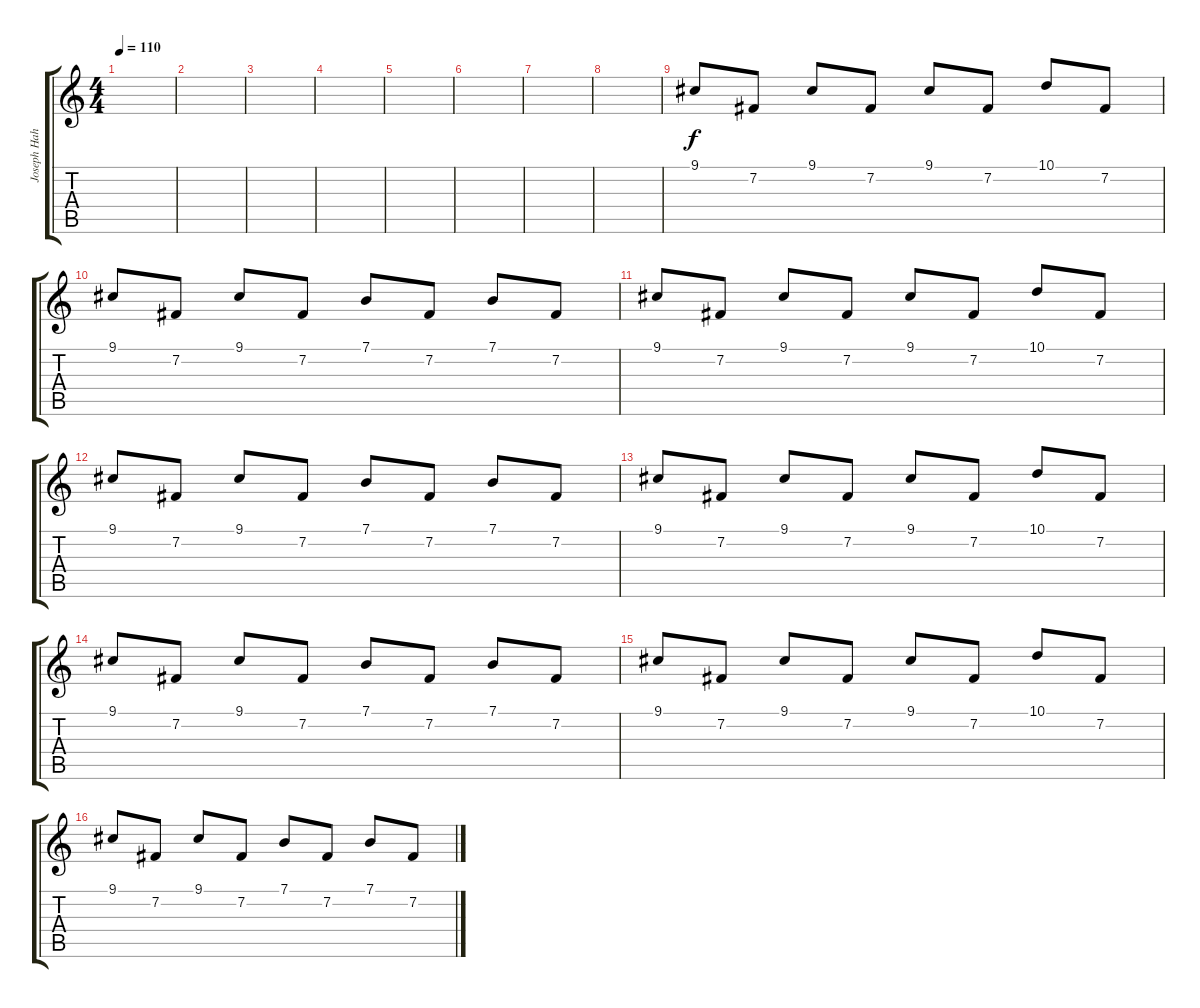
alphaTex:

\track ("Joseph Hahn (Sampler 4)" "Joseph Hah") {instrument lead2sawtooth}
\staff {score tabs}
\tuning (E4 B3 G3 D3 A2 E2) {hide}
\ts (4 4)
\tempo 110
\clef g2
\ks c
|
|
|
|
|
|
|
|
9.1.8 7.2.8 9.1.8 7.2.8 9.1.8 7.2.8 10.1.8 7.2.8 |
9.1.8 7.2.8 9.1.8 7.2.8 7.1.8 7.2.8 7.1.8 7.2.8 |
9.1.8 7.2.8 9.1.8 7.2.8 9.1.8 7.2.8 10.1.8 7.2.8 |
9.1.8 7.2.8 9.1.8 7.2.8 7.1.8 7.2.8 7.1.8 7.2.8 |
9.1.8 7.2.8 9.1.8 7.2.8 9.1.8 7.2.8 10.1.8 7.2.8 |
9.1.8 7.2.8 9.1.8 7.2.8 7.1.8 7.2.8 7.1.8 7.2.8 |
9.1.8 7.2.8 9.1.8 7.2.8 9.1.8 7.2.8 10.1.8 7.2.8 |
9.1.8 7.2.8 9.1.8 7.2.8 7.1.8 7.2.8 7.1.8 7.2.8
